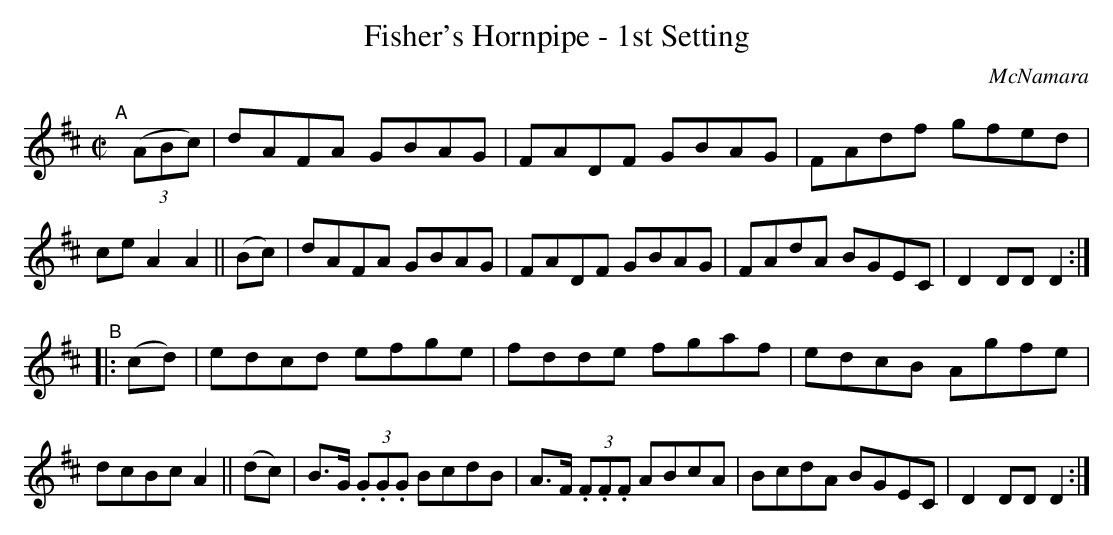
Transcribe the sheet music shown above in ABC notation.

X:1
T: Fisher's Hornpipe - 1st Setting
O: McNamara
M: C|
L: 1/8
K: D
"^A"[|] (3(ABc) |\
dAFA GBAG | FADF GBAG | FAdf gfed | ceA2 A2 || (Bc) |\
dAFA GBAG | FADF GBAG | FAdA BGEC | D2DD D2 :|
"^B"|: (cd) |\
edcd efge | fdde fgaf | edcB Agfe | dcBc A2 || (dc) |\
B>G (3.G.G.G BcdB | A>F (3.F.F.F ABcA | BcdA BGEC | D2DD D2 :|
